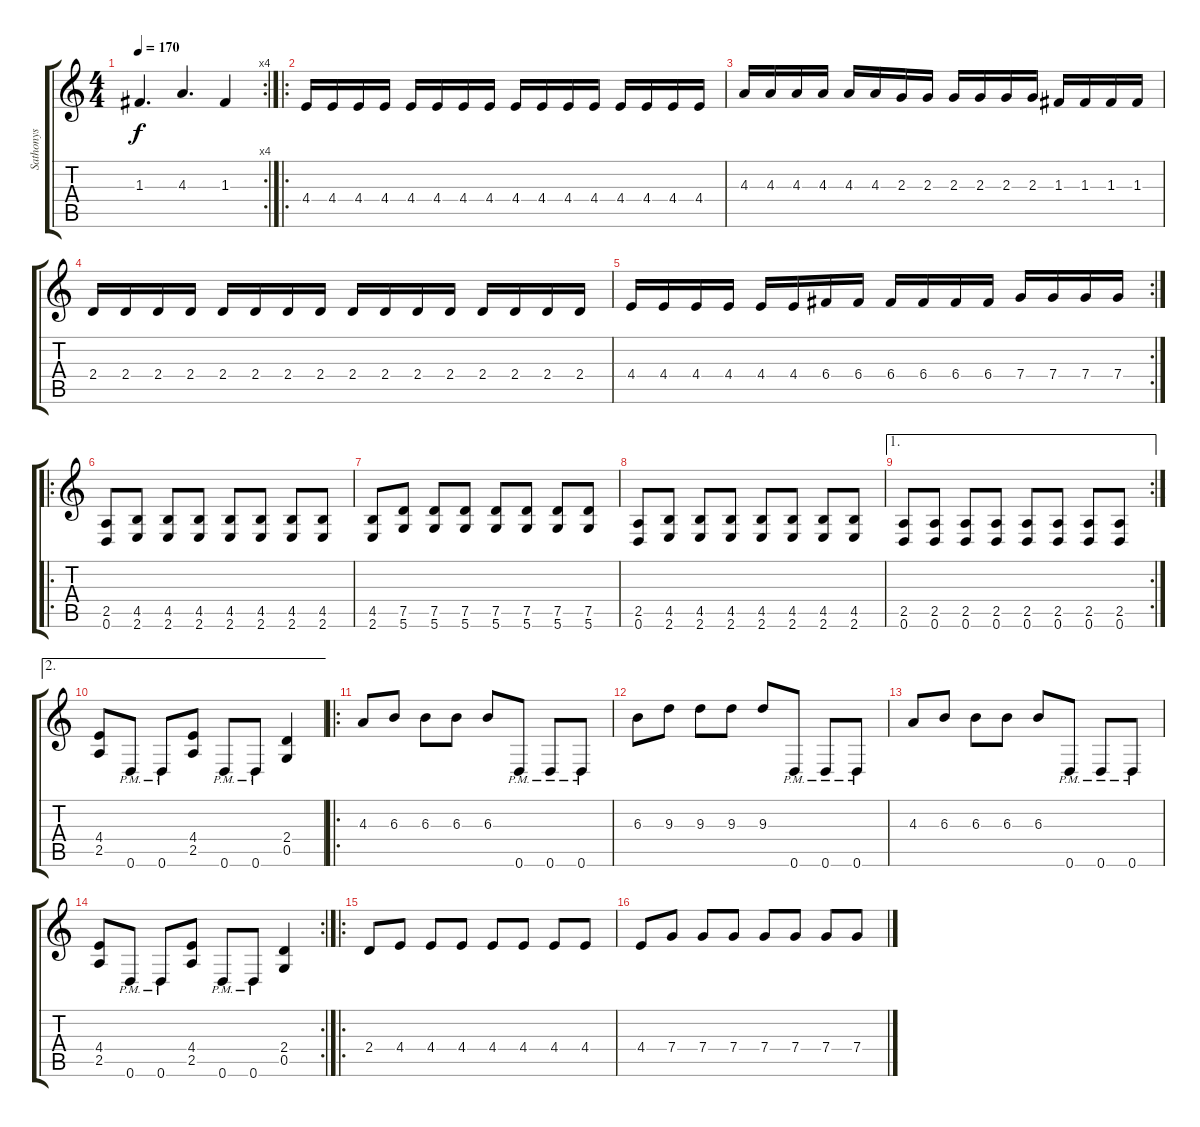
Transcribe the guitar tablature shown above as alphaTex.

\track ("Sathonys" "Sathonys") {instrument distortionguitar}
\staff {score tabs}
\tuning (D4 A3 F3 C3 G2 D2) {hide}
\rc 4
\ts (4 4)
\tempo 170
\clef g2
\ks c
1.3.4{d dy f} 4.3.4{d} 1.3.4 |
\ro
4.4.16{volume 10} 4.4.16 4.4.16 4.4.16 4.4.16 4.4.16 4.4.16 4.4.16 4.4.16 4.4.16 4.4.16 4.4.16 4.4.16 4.4.16 4.4.16 4.4.16 |
4.3.16 4.3.16 4.3.16 4.3.16 4.3.16 4.3.16 2.3.16 2.3.16 2.3.16 2.3.16 2.3.16 2.3.16 1.3.16 1.3.16 1.3.16 1.3.16 |
2.4.16 2.4.16 2.4.16 2.4.16 2.4.16 2.4.16 2.4.16 2.4.16 2.4.16 2.4.16 2.4.16 2.4.16 2.4.16 2.4.16 2.4.16 2.4.16 |
\rc 2
4.4.16 4.4.16 4.4.16 4.4.16 4.4.16 4.4.16 6.4.16 6.4.16 6.4.16 6.4.16 6.4.16 6.4.16 7.4.16 7.4.16 7.4.16 7.4.16 |
\ro
(2.5 0.6).8{volume 11} (4.5 2.6).8 (4.5 2.6).8 (4.5 2.6).8 (4.5 2.6).8 (4.5 2.6).8 (4.5 2.6).8 (4.5 2.6).8 |
(4.5 2.6).8 (7.5 5.6).8 (7.5 5.6).8 (7.5 5.6).8 (7.5 5.6).8 (7.5 5.6).8 (7.5 5.6).8 (7.5 5.6).8 |
(2.5 0.6).8 (4.5 2.6).8 (4.5 2.6).8 (4.5 2.6).8 (4.5 2.6).8 (4.5 2.6).8 (4.5 2.6).8 (4.5 2.6).8 |
\ae 1
\rc 2
(2.5 0.6).8 (2.5 0.6).8 (2.5 0.6).8 (2.5 0.6).8 (2.5 0.6).8 (2.5 0.6).8 (2.5 0.6).8 (2.5 0.6).8 |
\ae 2
(4.4 2.5).8 0.6{pm}.8 0.6{pm}.8 (4.4 2.5).8 0.6{pm}.8 0.6{pm}.8 (2.4 0.5).4 |
\ro
4.3.8 6.3.8 6.3.8 6.3.8 6.3.8 0.6{pm}.8 0.6{pm}.8 0.6{pm}.8 |
6.3.8 9.3.8 9.3.8 9.3.8 9.3.8 0.6{pm}.8 0.6{pm}.8 0.6{pm}.8 |
4.3.8 6.3.8 6.3.8 6.3.8 6.3.8 0.6{pm}.8 0.6{pm}.8 0.6{pm}.8 |
\rc 2
(4.4 2.5).8 0.6{pm}.8 0.6{pm}.8 (4.4 2.5).8 0.6{pm}.8 0.6{pm}.8 (2.4 0.5).4 |
\ro
2.4.8{volume 10} 4.4.8 4.4.8 4.4.8 4.4.8 4.4.8 4.4.8 4.4.8 |
4.4.8 7.4.8 7.4.8 7.4.8 7.4.8 7.4.8 7.4.8 7.4.8
